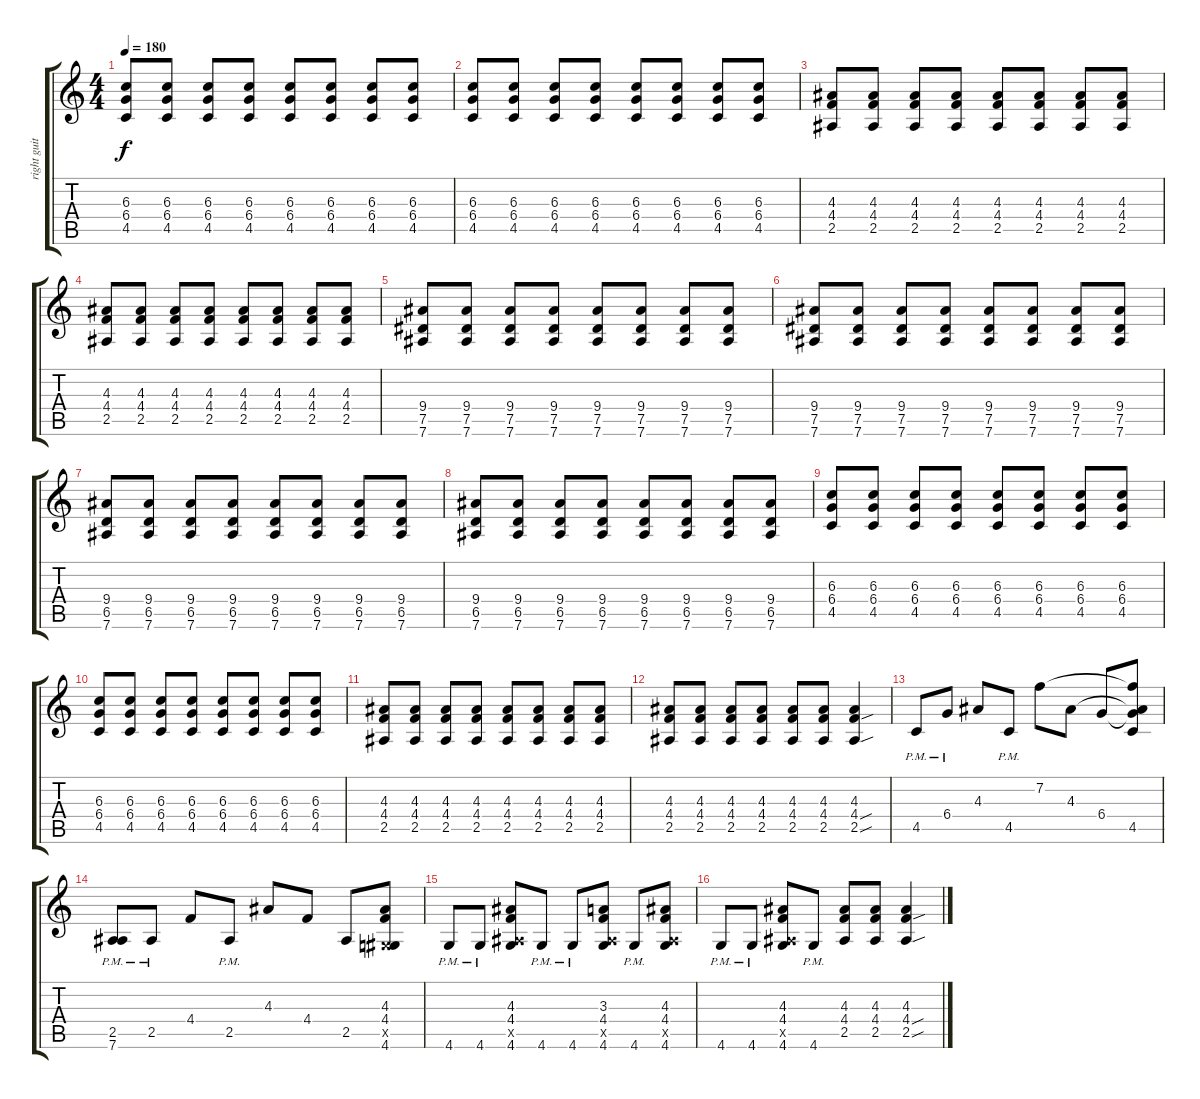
\track ("right guitar" "right guit") {instrument overdrivenguitar}
\staff {score tabs}
\tuning (Eb4 Bb3 Gb3 Db3 Ab2 Eb2) {hide}
\ts (4 4)
\tempo 180
\clef g2
\ks c
(6.3 6.4 4.5).8{dy f} (6.3 6.4 4.5).8 (6.3 6.4 4.5).8 (6.3 6.4 4.5).8 (6.3 6.4 4.5).8 (6.3 6.4 4.5).8 (6.3 6.4 4.5).8 (6.3 6.4 4.5).8 |
(6.3 6.4 4.5).8 (6.3 6.4 4.5).8 (6.3 6.4 4.5).8 (6.3 6.4 4.5).8 (6.3 6.4 4.5).8 (6.3 6.4 4.5).8 (6.3 6.4 4.5).8 (6.3 6.4 4.5).8 |
(4.3 4.4 2.5).8 (4.3 4.4 2.5).8 (4.3 4.4 2.5).8 (4.3 4.4 2.5).8 (4.3 4.4 2.5).8 (4.3 4.4 2.5).8 (4.3 4.4 2.5).8 (4.3 4.4 2.5).8 |
(4.3 4.4 2.5).8 (4.3 4.4 2.5).8 (4.3 4.4 2.5).8 (4.3 4.4 2.5).8 (4.3 4.4 2.5).8 (4.3 4.4 2.5).8 (4.3 4.4 2.5).8 (4.3 4.4 2.5).8 |
(9.4 7.5 7.6).8 (9.4 7.5 7.6).8 (9.4 7.5 7.6).8 (9.4 7.5 7.6).8 (9.4 7.5 7.6).8 (9.4 7.5 7.6).8 (9.4 7.5 7.6).8 (9.4 7.5 7.6).8 |
(9.4 7.5 7.6).8 (9.4 7.5 7.6).8 (9.4 7.5 7.6).8 (9.4 7.5 7.6).8 (9.4 7.5 7.6).8 (9.4 7.5 7.6).8 (9.4 7.5 7.6).8 (9.4 7.5 7.6).8 |
(9.4 6.5 7.6).8 (9.4 6.5 7.6).8 (9.4 6.5 7.6).8 (9.4 6.5 7.6).8 (9.4 6.5 7.6).8 (9.4 6.5 7.6).8 (9.4 6.5 7.6).8 (9.4 6.5 7.6).8 |
(9.4 6.5 7.6).8 (9.4 6.5 7.6).8 (9.4 6.5 7.6).8 (9.4 6.5 7.6).8 (9.4 6.5 7.6).8 (9.4 6.5 7.6).8 (9.4 6.5 7.6).8 (9.4 6.5 7.6).8 |
(6.3 6.4 4.5).8 (6.3 6.4 4.5).8 (6.3 6.4 4.5).8 (6.3 6.4 4.5).8 (6.3 6.4 4.5).8 (6.3 6.4 4.5).8 (6.3 6.4 4.5).8 (6.3 6.4 4.5).8 |
(6.3 6.4 4.5).8 (6.3 6.4 4.5).8 (6.3 6.4 4.5).8 (6.3 6.4 4.5).8 (6.3 6.4 4.5).8 (6.3 6.4 4.5).8 (6.3 6.4 4.5).8 (6.3 6.4 4.5).8 |
(4.3 4.4 2.5).8 (4.3 4.4 2.5).8 (4.3 4.4 2.5).8 (4.3 4.4 2.5).8 (4.3 4.4 2.5).8 (4.3 4.4 2.5).8 (4.3 4.4 2.5).8 (4.3 4.4 2.5).8 |
(4.3 4.4 2.5).8 (4.3 4.4 2.5).8 (4.3 4.4 2.5).8 (4.3 4.4 2.5).8 (4.3 4.4 2.5).8 (4.3 4.4 2.5).8 (4.3 4.4{sou} 2.5{sou}).4 |
4.5{pm}.8 6.4{pm}.8 4.3.8 4.5{pm}.8 7.2.8 4.3.8 6.4.8 (7.2{t} 4.3{t} 6.4{t} 4.5).8 |
(2.5{pm} 7.6).8 2.5{pm}.8 4.4.8 2.5{pm}.8 4.3.8 4.4.8 2.5.8 (4.3 4.4 0.5{x} 4.6).8 |
4.6{pm}.8 4.6{pm}.8 (4.3 4.4 2.5{x} 4.6).8 4.6{pm}.8 4.6{pm}.8 (3.3 4.4 2.5{x} 4.6).8 4.6{pm}.8 (4.3 4.4 2.5{x} 4.6).8 |
4.6{pm}.8 4.6{pm}.8 (4.3 4.4 2.5{x} 4.6).8 4.6{pm}.8 (4.3 4.4 2.5).8 (4.3 4.4 2.5).8 (4.3 4.4{sou} 2.5{sou}).4
